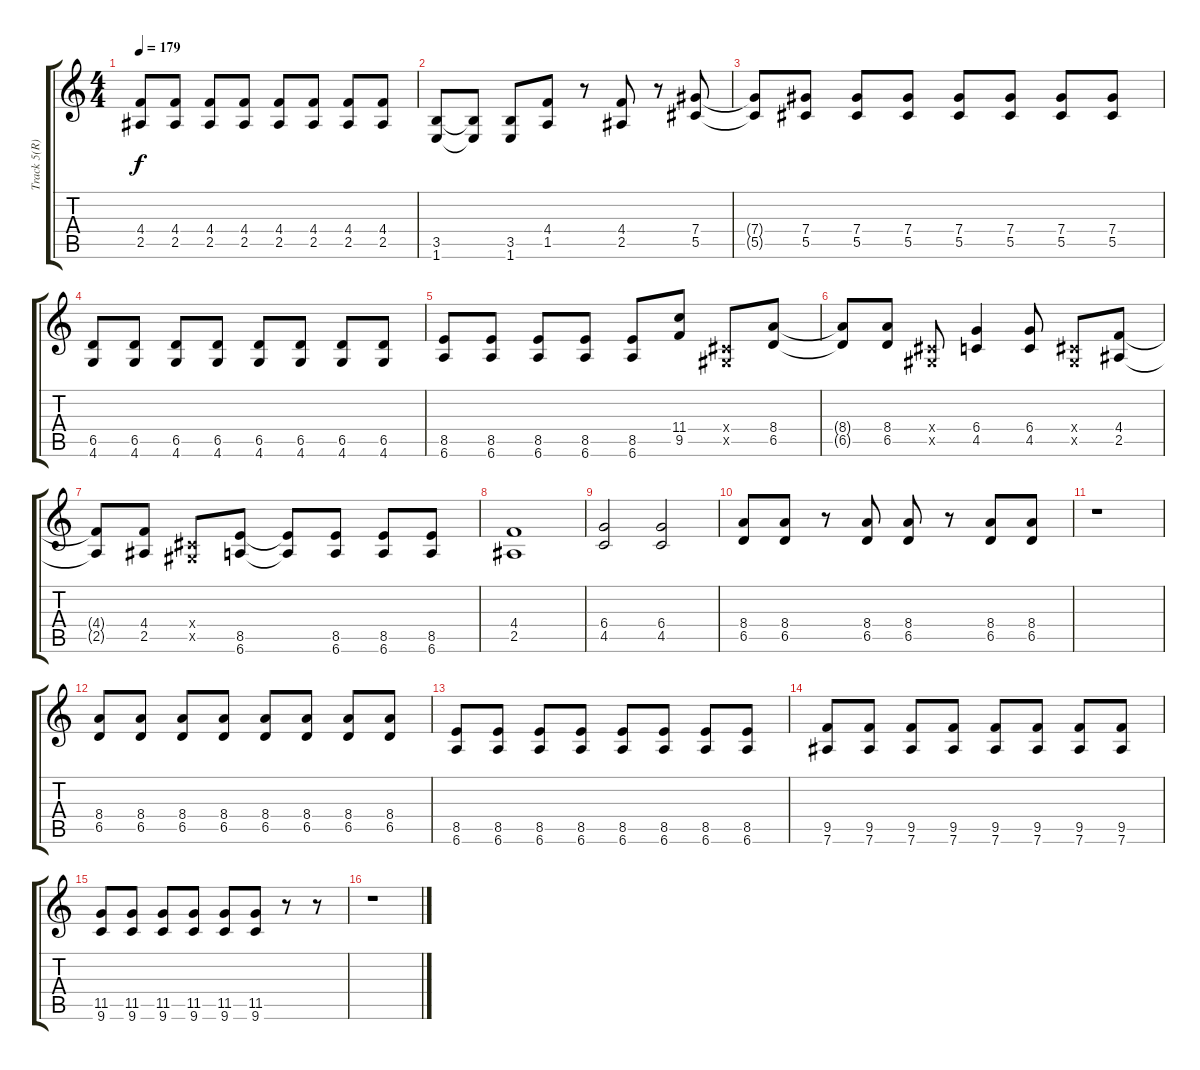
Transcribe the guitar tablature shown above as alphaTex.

\track ("Track 5(R)" "Track 5(R)") {instrument overdrivenguitar}
\staff {score tabs}
\tuning (Eb4 Bb3 Gb3 Db3 Ab2 Eb2) {hide}
\ts (4 4)
\tempo 179
\clef g2
\ks c
(4.4 2.5).8{dy f} (4.4 2.5).8 (4.4 2.5).8 (4.4 2.5).8 (4.4 2.5).8 (4.4 2.5).8 (4.4 2.5).8 (4.4 2.5).8 |
(3.5 1.6).8 (3.5{t} 1.6{t}).8 (3.5 1.6).8 (4.4 1.5).8 r.8 (4.4 2.5).8 r.8 (7.4 5.5).8 |
(7.4{t} 5.5{t}).8 (7.4 5.5).8 (7.4 5.5).8 (7.4 5.5).8 (7.4 5.5).8 (7.4 5.5).8 (7.4 5.5).8 (7.4 5.5).8 |
(6.5 4.6).8 (6.5 4.6).8 (6.5 4.6).8 (6.5 4.6).8 (6.5 4.6).8 (6.5 4.6).8 (6.5 4.6).8 (6.5 4.6).8 |
(8.5 6.6).8 (8.5 6.6).8 (8.5 6.6).8 (8.5 6.6).8 (8.5 6.6).8 (11.4 9.5).8 (0.4{x} 0.5{x}).8 (8.4 6.5).8 |
(8.4{t} 6.5{t}).8 (8.4 6.5).8 (0.4{x} 0.5{x}).8 (6.4 4.5).4 (6.4 4.5).8 (0.4{x} 0.5{x}).8 (4.4 2.5).8 |
(4.4{t} 2.5{t}).8 (4.4 2.5).8 (0.4{x} 0.5{x}).8 (8.5 6.6).8 (8.5{t} 6.6{t}).8 (8.5 6.6).8 (8.5 6.6).8 (8.5 6.6).8 |
(4.4 2.5).1 |
(6.4 4.5).2 (6.4 4.5).2 |
(8.4 6.5).8 (8.4 6.5).8 r.8 (8.4 6.5).8 (8.4 6.5).8 r.8 (8.4 6.5).8 (8.4 6.5).8 |
r.1 |
(8.4 6.5).8 (8.4 6.5).8 (8.4 6.5).8 (8.4 6.5).8 (8.4 6.5).8 (8.4 6.5).8 (8.4 6.5).8 (8.4 6.5).8 |
(8.5 6.6).8 (8.5 6.6).8 (8.5 6.6).8 (8.5 6.6).8 (8.5 6.6).8 (8.5 6.6).8 (8.5 6.6).8 (8.5 6.6).8 |
(9.5 7.6).8 (9.5 7.6).8 (9.5 7.6).8 (9.5 7.6).8 (9.5 7.6).8 (9.5 7.6).8 (9.5 7.6).8 (9.5 7.6).8 |
(11.5 9.6).8 (11.5 9.6).8 (11.5 9.6).8 (11.5 9.6).8 (11.5 9.6).8 (11.5 9.6).8 r.8 r.8 |
r.1
